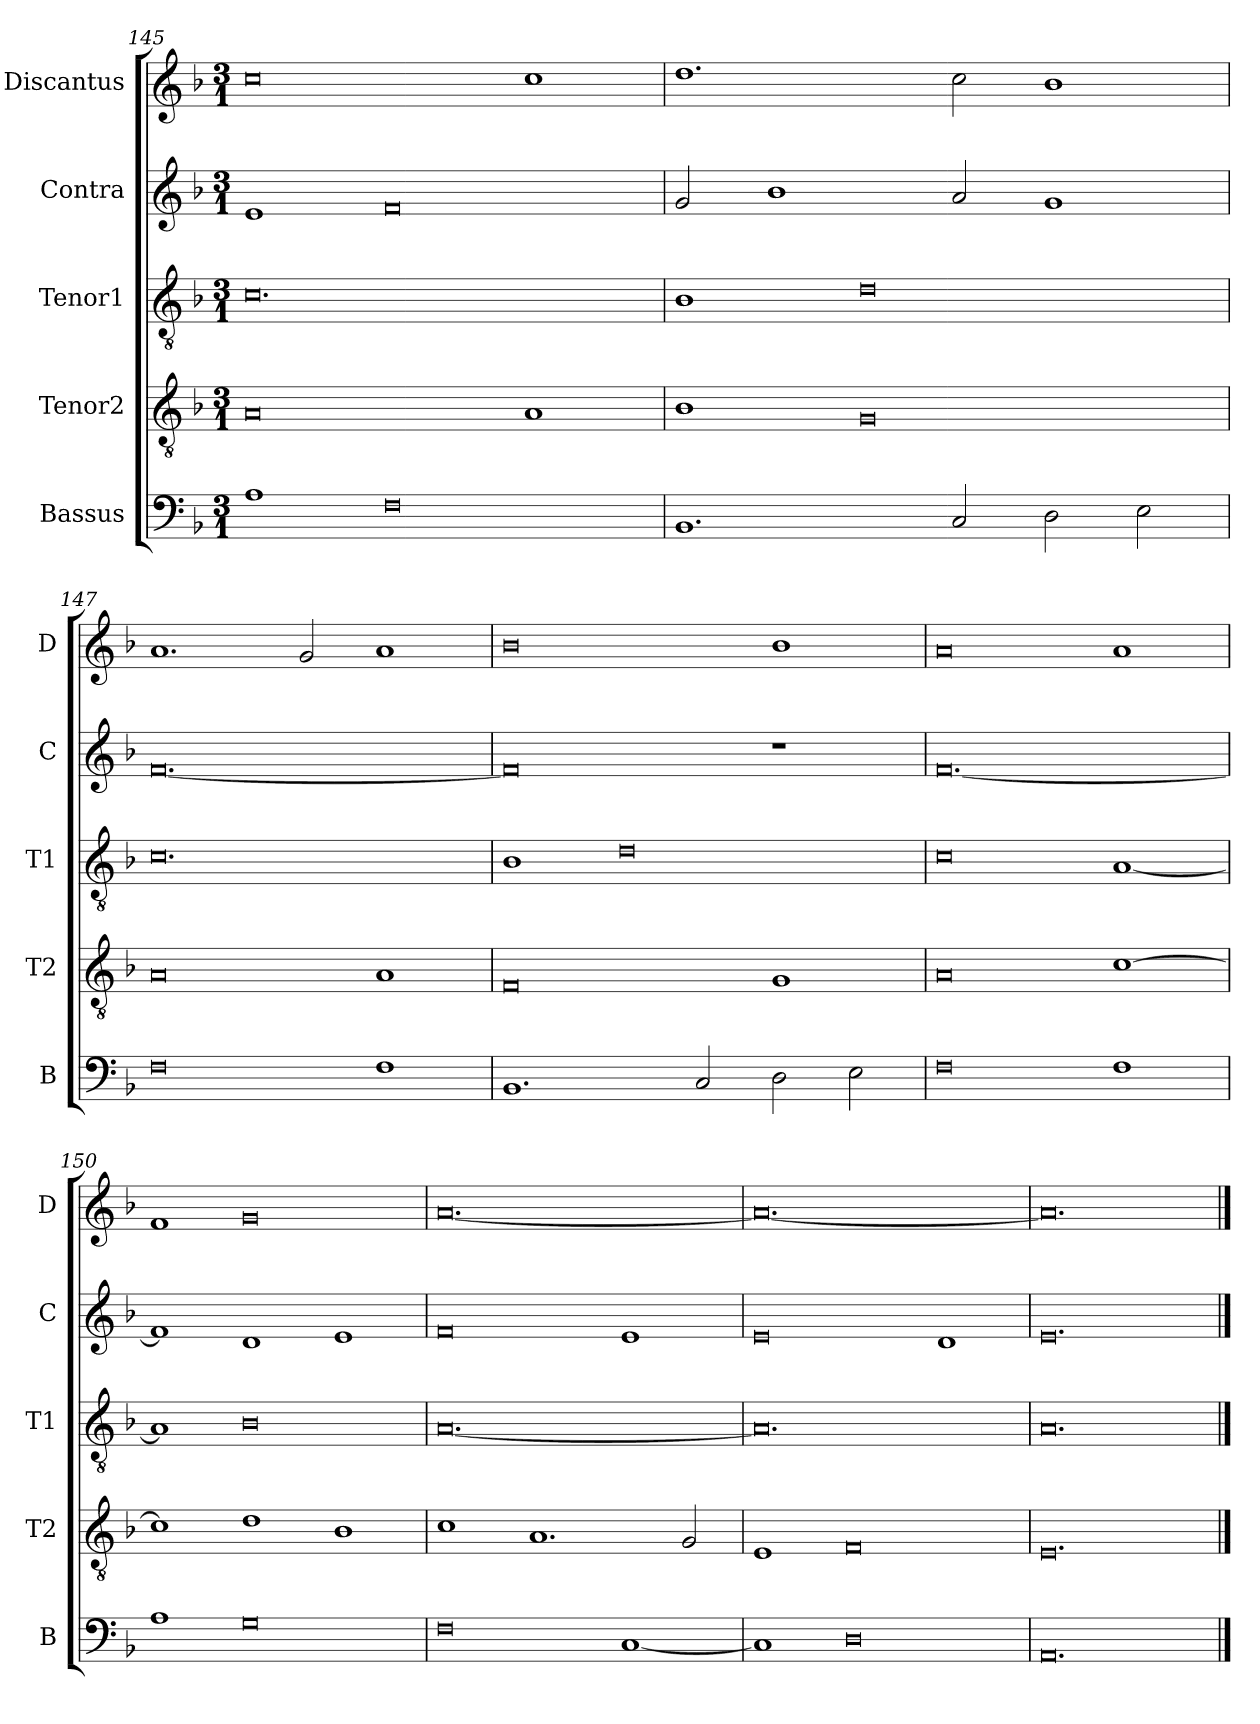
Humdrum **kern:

**kern	**kern	**kern	**kern	**kern
*part5	*part4	*part3	*part2	*part1
*staff5	*staff4	*staff3	*staff2	*staff1
*I"Bassus	*I"Tenor2	*I"Tenor1	*I"Contra	*I"Discantus
*I'B	*I'T2	*I'T1	*I'C	*I'D
*clefF4	*clefGv2	*clefGv2	*clefG2	*clefG2
*k[b-]	*k[b-]	*k[b-]	*k[b-]	*k[b-]
*M3/1	*M3/1	*M3/1	*M3/1	*M3/1
=145	=145	=145	=145	=145
1A	0A	0.c	1e	0cc
0F	.	.	0f	.
.	1A	.	.	1cc
=146	=146	=146	=146	=146
1.BB-	1B-	1B-	2g/	1.dd
.	.	.	1b-	.
.	0G	0d	.	.
2C/	.	.	2a/	2cc\
2D\	.	.	1g	1b-
2E\	.	.	.	.
=147	=147	=147	=147	=147
0F	0A	0.c	[0.f	1.a
.	.	.	.	2g/
1F	1A	.	.	1a
=148	=148	=148	=148	=148
1.BB-	0F	1B-	0f]	0b-
.	.	0d	.	.
2C/	.	.	.	.
2D\	1G	.	1r	1b-
2E\	.	.	.	.
=149	=149	=149	=149	=149
0F	0A	0c	[0.f	0a
1F	[1c	[1A	.	1a
=150	=150	=150	=150	=150
1A	1c]	1A]	1f]	1f
0G	1d	0B-	1d	0g
.	1B-	.	1e	.
=151	=151	=151	=151	=151
0F	1c	[0.A	0f	[0.a
.	1.A	.	.	.
[1C	.	.	1e	.
.	2G/	.	.	.
=152	=152	=152	=152	=152
1C]	1E	0.A]	0e	0.a_
0D	0F	.	.	.
.	.	.	1d	.
=153	=153	=153	=153	=153
0.AA	0.E	0.A	0.e	0.a]
==	==	==	==	==
*-	*-	*-	*-	*-
